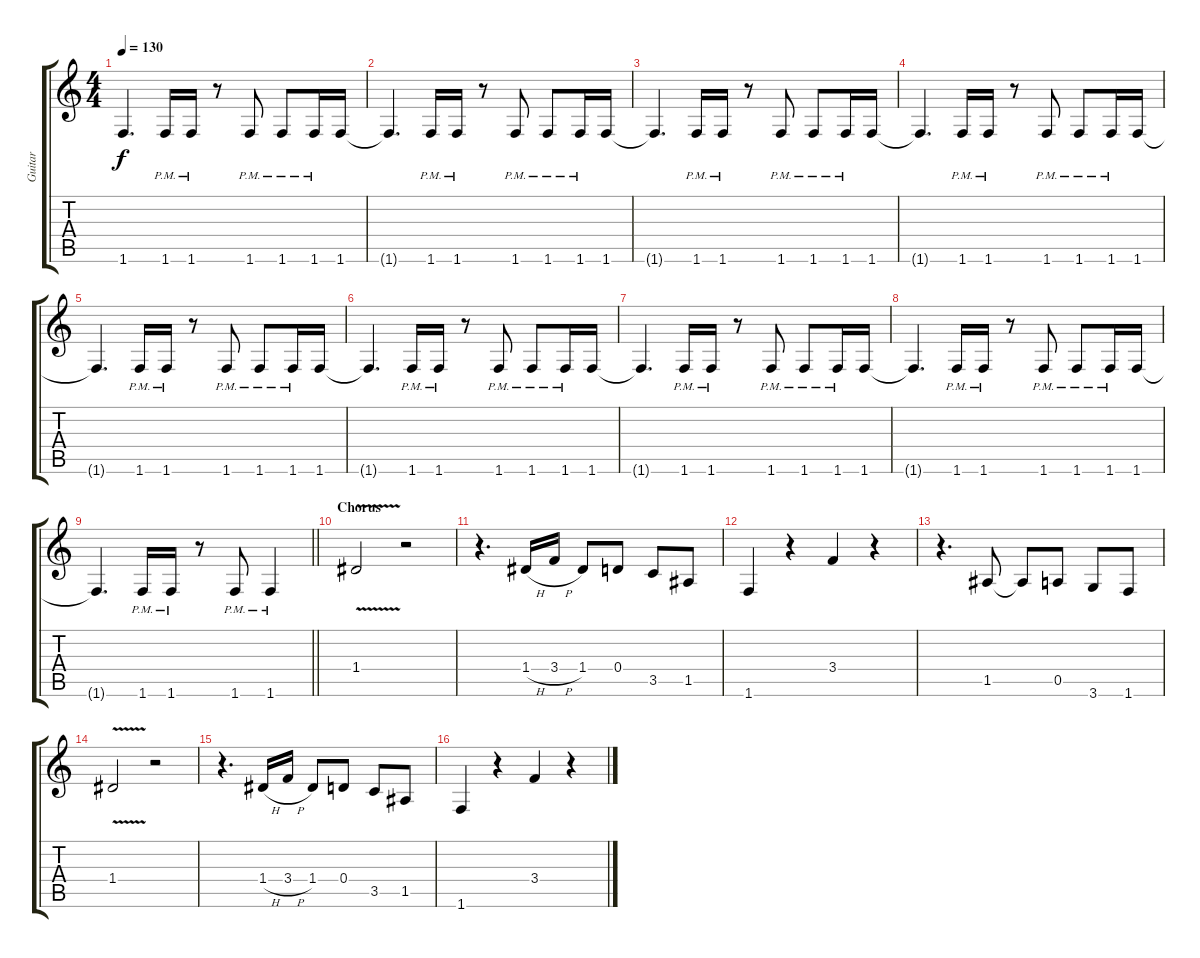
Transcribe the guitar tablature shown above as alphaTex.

\track ("Guitar" "Guitar") {instrument distortionguitar}
\staff {score tabs}
\tuning (E4 B3 G3 D3 A2 E2) {hide}
\ts (4 4)
\tempo 130
\clef g2
\ks c
1.6{t}.4{d dy f} 1.6{pm}.16 1.6{pm}.16 r.8 1.6{pm}.8 1.6{pm}.8 1.6{pm}.16 1.6.16 |
1.6{t}.4{d} 1.6{pm}.16 1.6{pm}.16 r.8 1.6{pm}.8 1.6{pm}.8 1.6{pm}.16 1.6.16 |
1.6{t}.4{d} 1.6{pm}.16 1.6{pm}.16 r.8 1.6{pm}.8 1.6{pm}.8 1.6{pm}.16 1.6.16 |
1.6{t}.4{d} 1.6{pm}.16 1.6{pm}.16 r.8 1.6{pm}.8 1.6{pm}.8 1.6{pm}.16 1.6.16 |
1.6{t}.4{d} 1.6{pm}.16 1.6{pm}.16 r.8 1.6{pm}.8 1.6{pm}.8 1.6{pm}.16 1.6.16 |
1.6{t}.4{d} 1.6{pm}.16 1.6{pm}.16 r.8 1.6{pm}.8 1.6{pm}.8 1.6{pm}.16 1.6.16 |
1.6{t}.4{d} 1.6{pm}.16 1.6{pm}.16 r.8 1.6{pm}.8 1.6{pm}.8 1.6{pm}.16 1.6.16 |
1.6{t}.4{d} 1.6{pm}.16 1.6{pm}.16 r.8 1.6{pm}.8 1.6{pm}.8 1.6{pm}.16 1.6.16 |
\barLineRight lightlight
1.6{t}.4{d} 1.6{pm}.16 1.6{pm}.16 r.8 1.6{pm}.8 1.6{pm}.4 |
\section ("" "Chorus")
1.4{v}.2 r.2 |
r.4{d} 1.4{h}.16 3.4{h}.16 1.4.8 0.4.8 3.5.8 1.5.8 |
1.6.4 r.4 3.4.4 r.4 |
r.4{d} 1.5.8 1.5{t}.8 0.5.8 3.6.8 1.6.8 |
1.4{v}.2 r.2 |
r.4{d} 1.4{h}.16 3.4{h}.16 1.4.8 0.4.8 3.5.8 1.5.8 |
1.6.4 r.4 3.4.4 r.4
